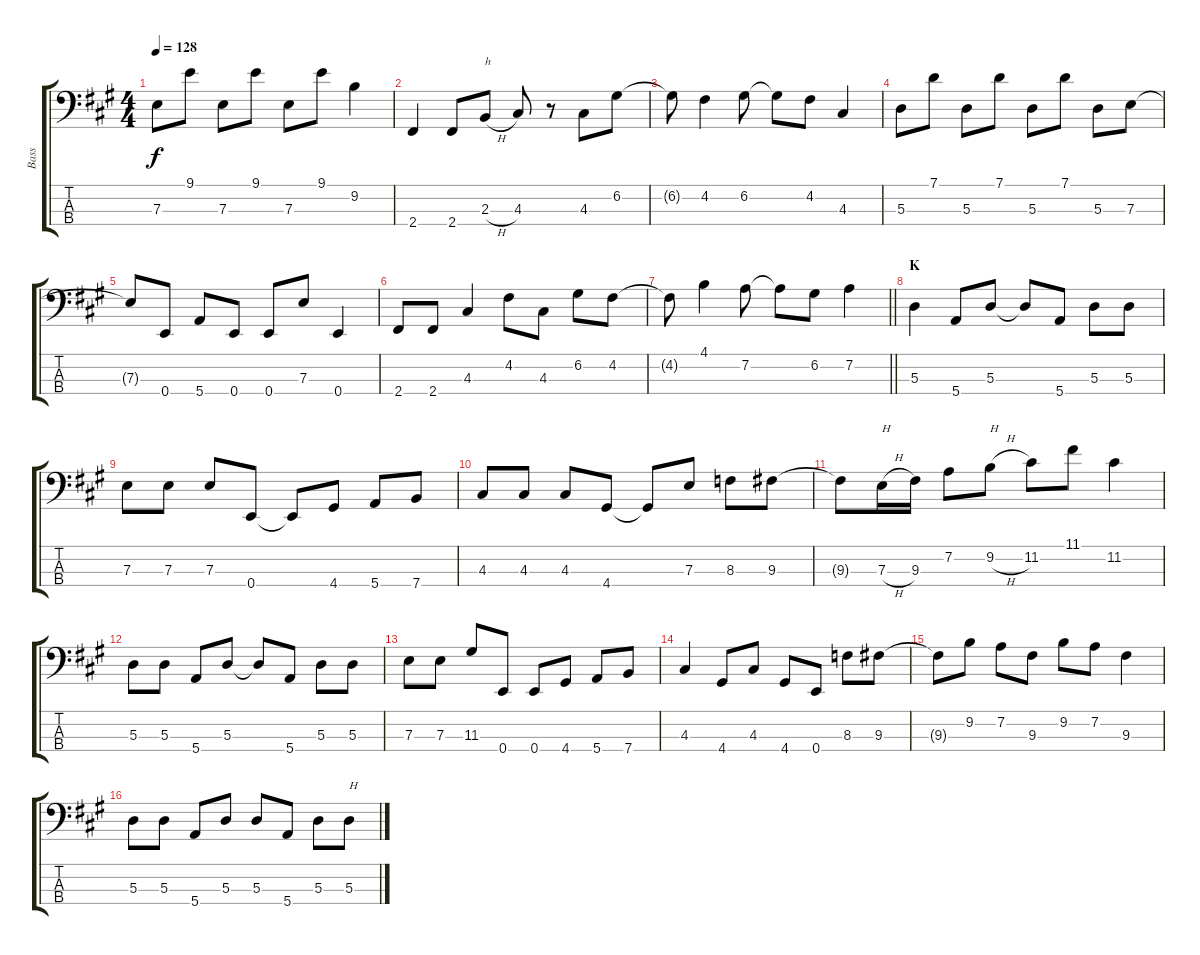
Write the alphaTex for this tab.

\track ("Bass" "Bass") {instrument electricbasspick}
\staff {score tabs}
\tuning (G2 D2 A1 E1) {hide}
\ts (4 4)
\tempo 128
\clef f4
\ks a
7.3.8{dy f} 9.1.8 7.3.8 9.1.8 7.3.8 9.1.8 9.2.4 |
2.4.4 2.4.8 2.3{h}.8{txt "h"} 4.3.8 r.8 4.3.8 6.2.8 |
6.2{t}.8 4.2.4 6.2.8 6.2{t}.8 4.2.8 4.3.4 |
5.3.8 7.1.8 5.3.8 7.1.8 5.3.8 7.1.8 5.3.8 7.3.8 |
7.3{t}.8 0.4.8 5.4.8 0.4.8 0.4.8 7.3.8 0.4.4 |
2.4.8 2.4.8 4.3.4 4.2.8 4.3.8 6.2.8 4.2.8 |
\barLineRight lightlight
4.2{t}.8 4.1.4 7.2.8 7.2{t}.8 6.2.8 7.2.4 |
\section ("" "K")
5.3.4 5.4.8 5.3.8 5.3{t}.8 5.4.8 5.3.8 5.3.8 |
7.3.8 7.3.8 7.3.8 0.4.8 0.4{t}.8 4.4.8 5.4.8 7.4.8 |
4.3.8 4.3.8 4.3.8 4.4.8 4.4{t}.8 7.3.8 8.3.8 9.3.8 |
9.3{t}.8 7.3{h}.16{txt "H"} 9.3.16 7.2.8 9.2{h}.8{txt "H"} 11.2.8 11.1.8 11.2.4 |
5.3.8 5.3.8 5.4.8 5.3.8 5.3{t}.8 5.4.8 5.3.8 5.3.8 |
7.3.8 7.3.8 11.3.8 0.4.8 0.4.8 4.4.8 5.4.8 7.4.8 |
4.3.4 4.4.8 4.3.8 4.4.8 0.4.8 8.3.8 9.3.8 |
9.3{t}.8 9.2.8 7.2.8 9.3.8 9.2.8 7.2.8 9.3.4 |
5.3.8 5.3.8 5.4.8 5.3.8 5.3.8 5.4.8 5.3.8 5.3{h}.8{txt "H"}
